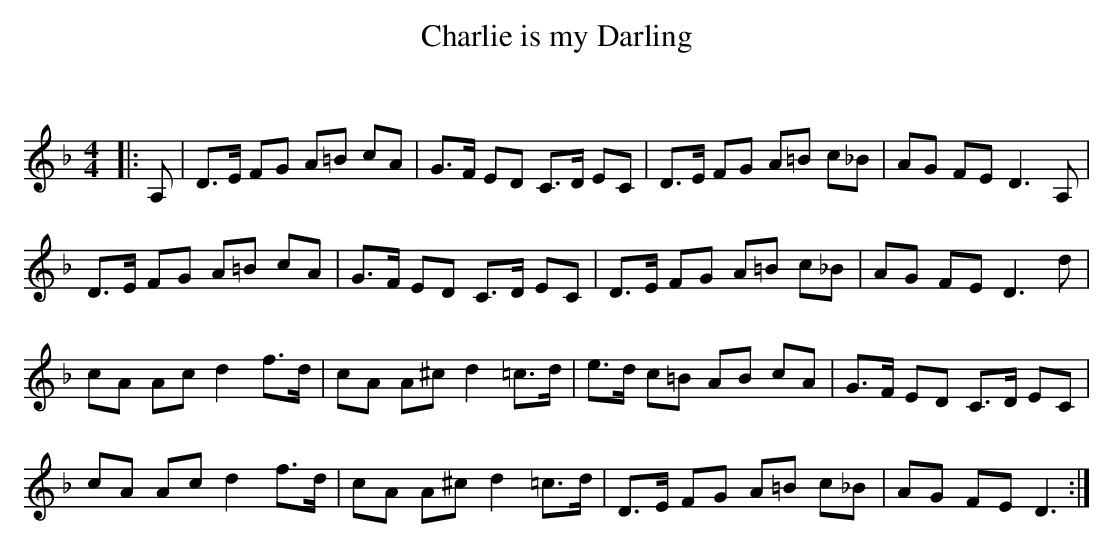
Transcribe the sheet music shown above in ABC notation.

X:1
T: Charlie is my Darling
C:
Q: 128
K:Dm
M:4/4
L:1/16
|:A,2|D3E F2G2 A2=B2 c2A2|G3F E2D2 C3D E2C2|D3E F2G2 A2=B2 c2_B2|A2G2 F2E2 D6A,2|
D3E F2G2 A2=B2 c2A2|G3F E2D2 C3D E2C2|D3E F2G2 A2=B2 c2_B2|A2G2 F2E2 D6d2|
c2A2 A2c2 d4 f3d|c2A2 A2^c2 d4 =c3d|e3d c2=B2 A2B2 c2A2|G3F E2D2 C3D E2C2|
c2A2 A2c2 d4 f3d|c2A2 A2^c2 d4 =c3d|D3E F2G2 A2=B2 c2_B2|A2G2 F2E2 D6:|
